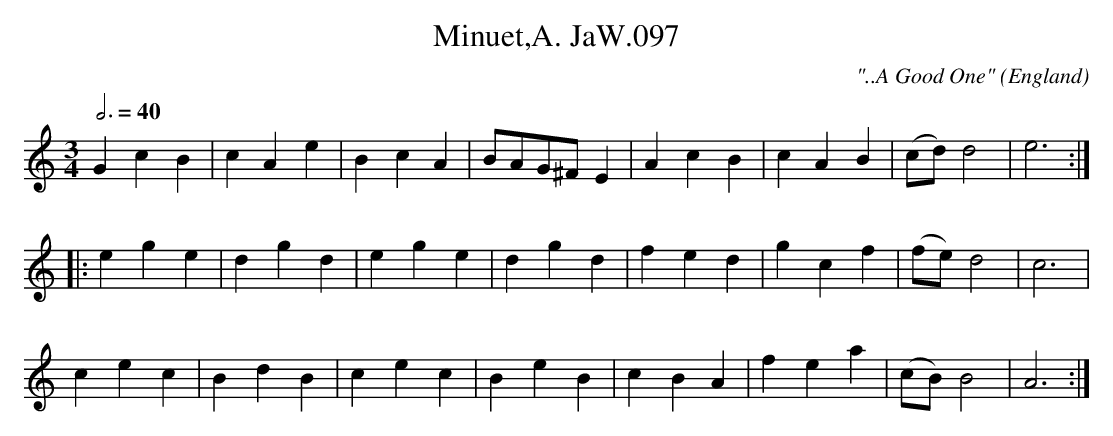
X:1
T:Minuet,A. JaW.097
C:"..A Good One"
L:1/4
M:3/4
O:England
Q:3/4=40
K:C
GcB|cAe|BcA|B/A/G/^F/E|AcB|cAB|(c/d/)d2|e3:|!
|:ege|dgd|ege|dgd|fed|gcf|(f/e/)d2|c3|!
cec|BdB|cec|BeB|cBA|fea|(c/B/)B2|A3:|
